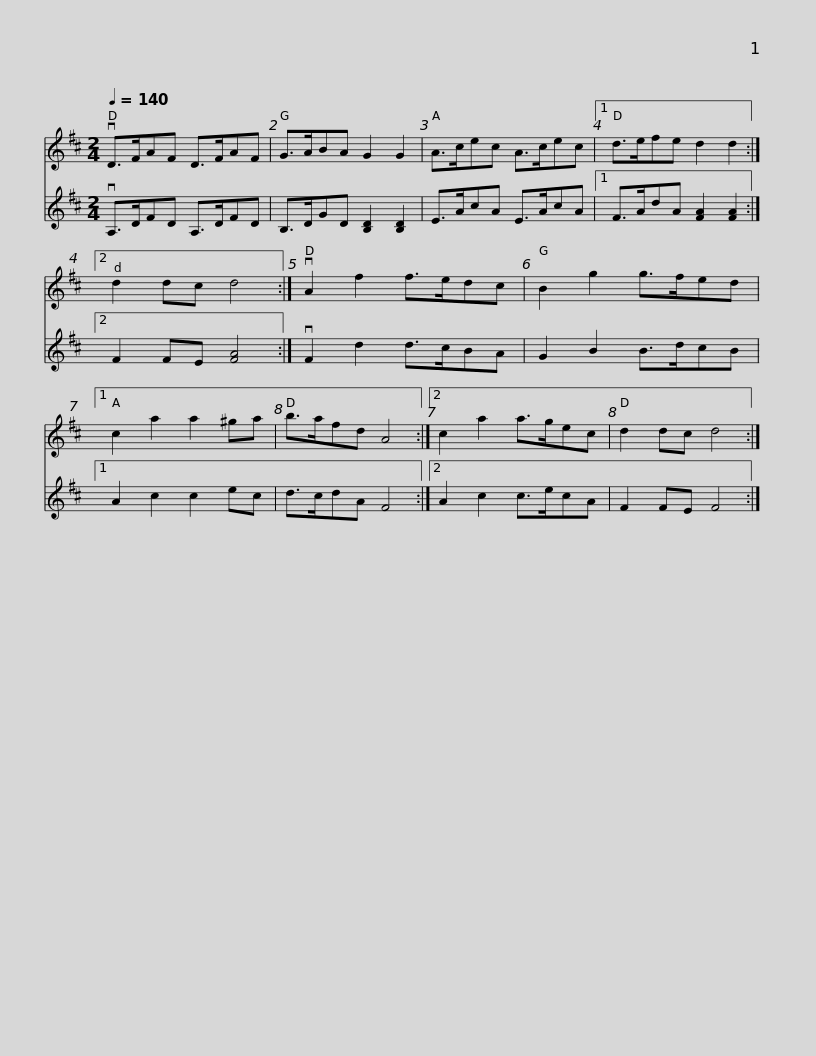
X:1
%%score 1 2
L:1/8
Q:1/4=140
M:2/4
I:linebreak $
K:D
V:1 treble
V:2 treble
V:1
 vD>FAF D>FAF | G>ABA G2 G2 | A>cec A>cec |1 d>efe d2 d2 :|2 d2 dc d4 :| %5
 vA2 f2 f>edc |$ B2 g2 g>fed |1 c2 a2 a2 ^ga | b>afd A4 :|2 c2 a2 a>gec | %10
 d2 dc d4 :| %11
V:2
 vA,>DFD A,>DFD | B,>DGD [B,D]2 [B,D]2 | E>AcA E>AcA |1 F>AdA [FA]2 [FA]2 :|2 F2 FE [FA]4 :| %5
 vF2 d2 d>cBA |$ G2 B2 B>dcB |1 A2 c2 c2 ec | d>cdA F4 :|2 A2 c2 c>ecA | %10
 F2 FE F4 :| %11
